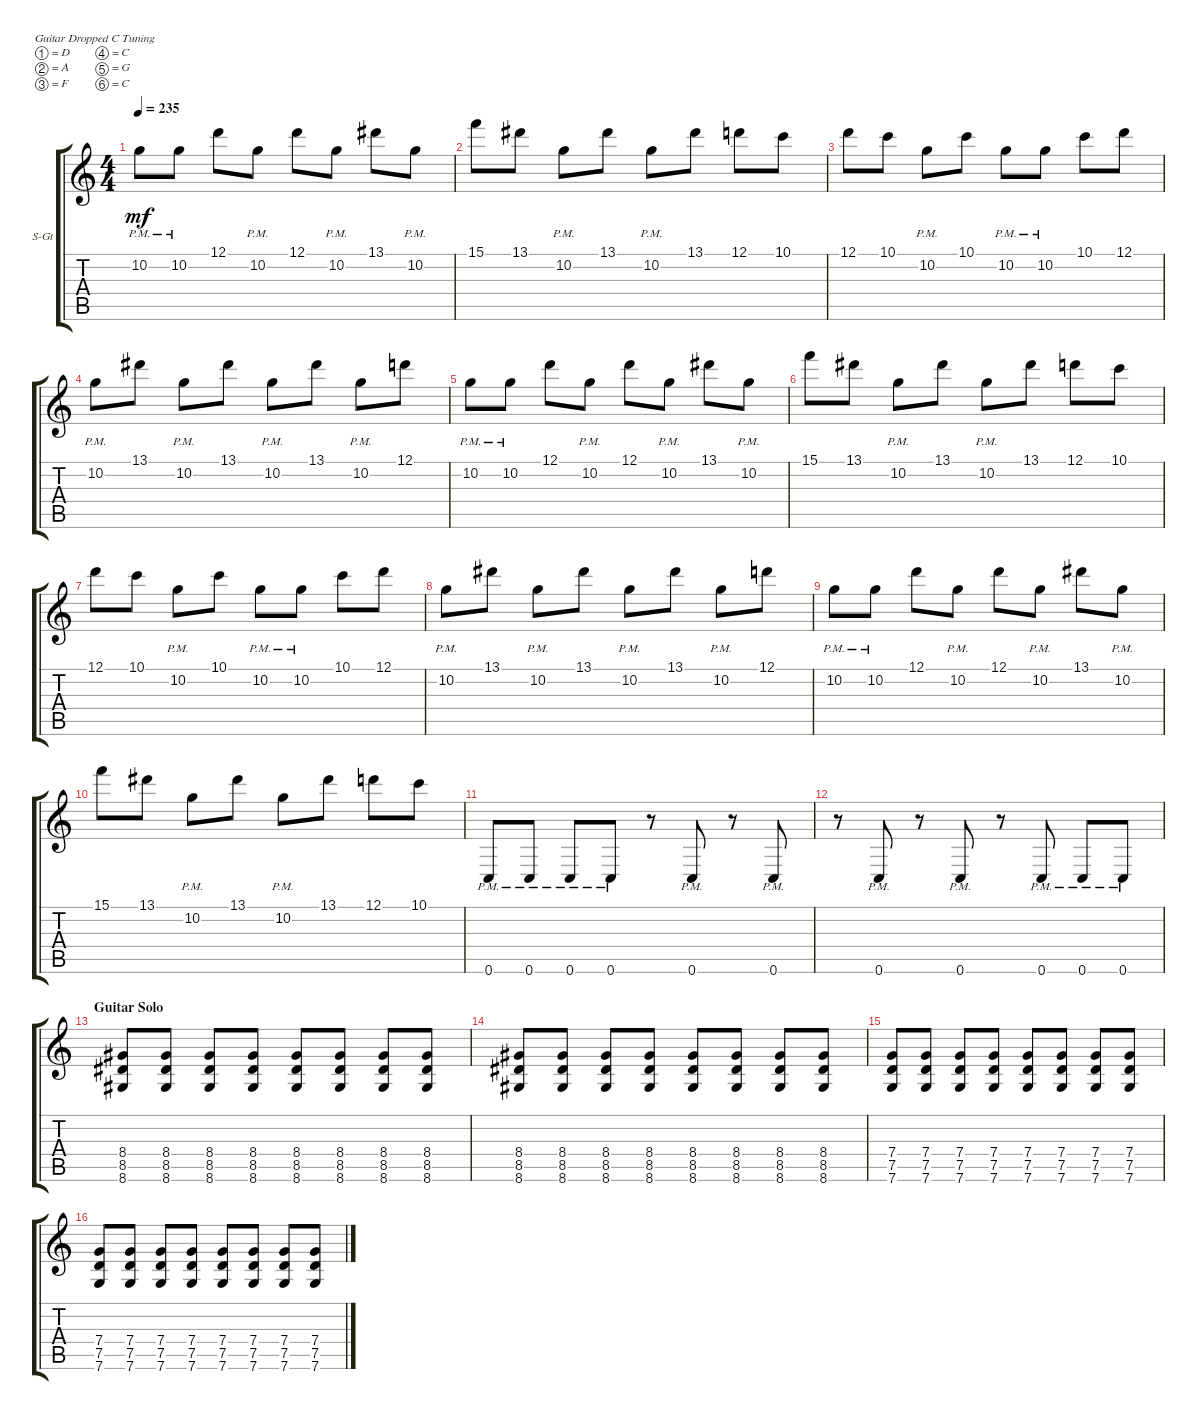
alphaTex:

\defaultSystemsLayout 4
\bracketExtendMode groupsimilarinstruments
\firstSystemTrackNameOrientation horizontal
\otherSystemsTrackNameOrientation horizontal
\track ("Steel Guitar" "S-Gt") {instrument acousticguitarsteel}
\staff {score tabs}
\tuning (D4 A3 F3 C3 G2 C2)
\ts (4 4)
\tempo 235
\clef g2
\ks c
10.2{pm}.8{dy mf} 10.2{pm}.8 12.1.8 10.2{pm}.8 12.1.8 10.2{pm}.8 13.1.8 10.2{pm}.8 |
15.1.8 13.1.8 10.2{pm}.8 13.1.8 10.2{pm}.8 13.1.8 12.1.8 10.1.8 |
12.1.8 10.1.8 10.2{pm}.8 10.1.8 10.2{pm}.8 10.2{pm}.8 10.1.8 12.1.8 |
10.2{pm}.8 13.1.8 10.2{pm}.8 13.1.8 10.2{pm}.8 13.1.8 10.2{pm}.8 12.1.8 |
10.2{pm}.8 10.2{pm}.8 12.1.8 10.2{pm}.8 12.1.8 10.2{pm}.8 13.1.8 10.2{pm}.8 |
15.1.8 13.1.8 10.2{pm}.8 13.1.8 10.2{pm}.8 13.1.8 12.1.8 10.1.8 |
12.1.8 10.1.8 10.2{pm}.8 10.1.8 10.2{pm}.8 10.2{pm}.8 10.1.8 12.1.8 |
10.2{pm}.8 13.1.8 10.2{pm}.8 13.1.8 10.2{pm}.8 13.1.8 10.2{pm}.8 12.1.8 |
10.2{pm}.8 10.2{pm}.8 12.1.8 10.2{pm}.8 12.1.8 10.2{pm}.8 13.1.8 10.2{pm}.8 |
15.1.8 13.1.8 10.2{pm}.8 13.1.8 10.2{pm}.8 13.1.8 12.1.8 10.1.8 |
0.6{pm}.8 0.6{pm}.8 0.6{pm}.8 0.6{pm}.8 r.8 0.6{pm}.8 r.8 0.6{pm}.8 |
r.8 0.6{pm}.8 r.8 0.6{pm}.8 r.8 0.6{pm}.8 0.6{pm}.8 0.6{pm}.8 |
\section ("" "Guitar Solo")
(8.4 8.5 8.6).8 (8.4 8.5 8.6).8 (8.4 8.5 8.6).8 (8.4 8.5 8.6).8 (8.4 8.5 8.6).8 (8.4 8.5 8.6).8 (8.4 8.5 8.6).8 (8.4 8.5 8.6).8 |
(8.4 8.5 8.6).8 (8.4 8.5 8.6).8 (8.4 8.5 8.6).8 (8.4 8.5 8.6).8 (8.4 8.5 8.6).8 (8.4 8.5 8.6).8 (8.4 8.5 8.6).8 (8.4 8.5 8.6).8 |
(7.4 7.5 7.6).8 (7.4 7.5 7.6).8 (7.4 7.5 7.6).8 (7.4 7.5 7.6).8 (7.4 7.5 7.6).8 (7.4 7.5 7.6).8 (7.4 7.5 7.6).8 (7.4 7.5 7.6).8 |
(7.4 7.5 7.6).8 (7.4 7.5 7.6).8 (7.4 7.5 7.6).8 (7.4 7.5 7.6).8 (7.4 7.5 7.6).8 (7.4 7.5 7.6).8 (7.4 7.5 7.6).8 (7.4 7.5 7.6).8
